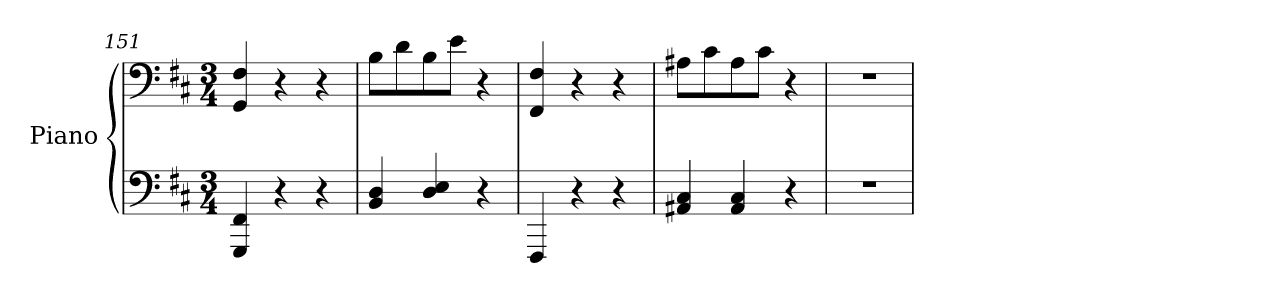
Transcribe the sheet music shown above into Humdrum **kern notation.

**kern	**kern
*part1	*part1
*staff2	*staff1
*I"Piano	*
*I'Pno	*
!!LO:LB:g=z
*clefF4	*clefF4
*k[f#c#]	*k[f#c#]
*D:	*D:
*M3/4	*M3/4
=151	=151
4GGG/ 4FF#/	4GG/ 4F#/
4r	4r
4r	4r
=152	=152
4BB/ 4D/	8B\L
.	8d\
4D/ 4E/	8B\
.	8e\J
4r	4r
=153	=153
4FFF#/	4FF#/ 4F#/
4r	4r
4r	4r
=154	=154
4AA#X/ 4C#/	8A#X\L
.	8c#\
4AA#/ 4C#/	8A#\
.	8c#\J
4r	4r
=155	=155
2.r	2.r
=	=
*-	*-
